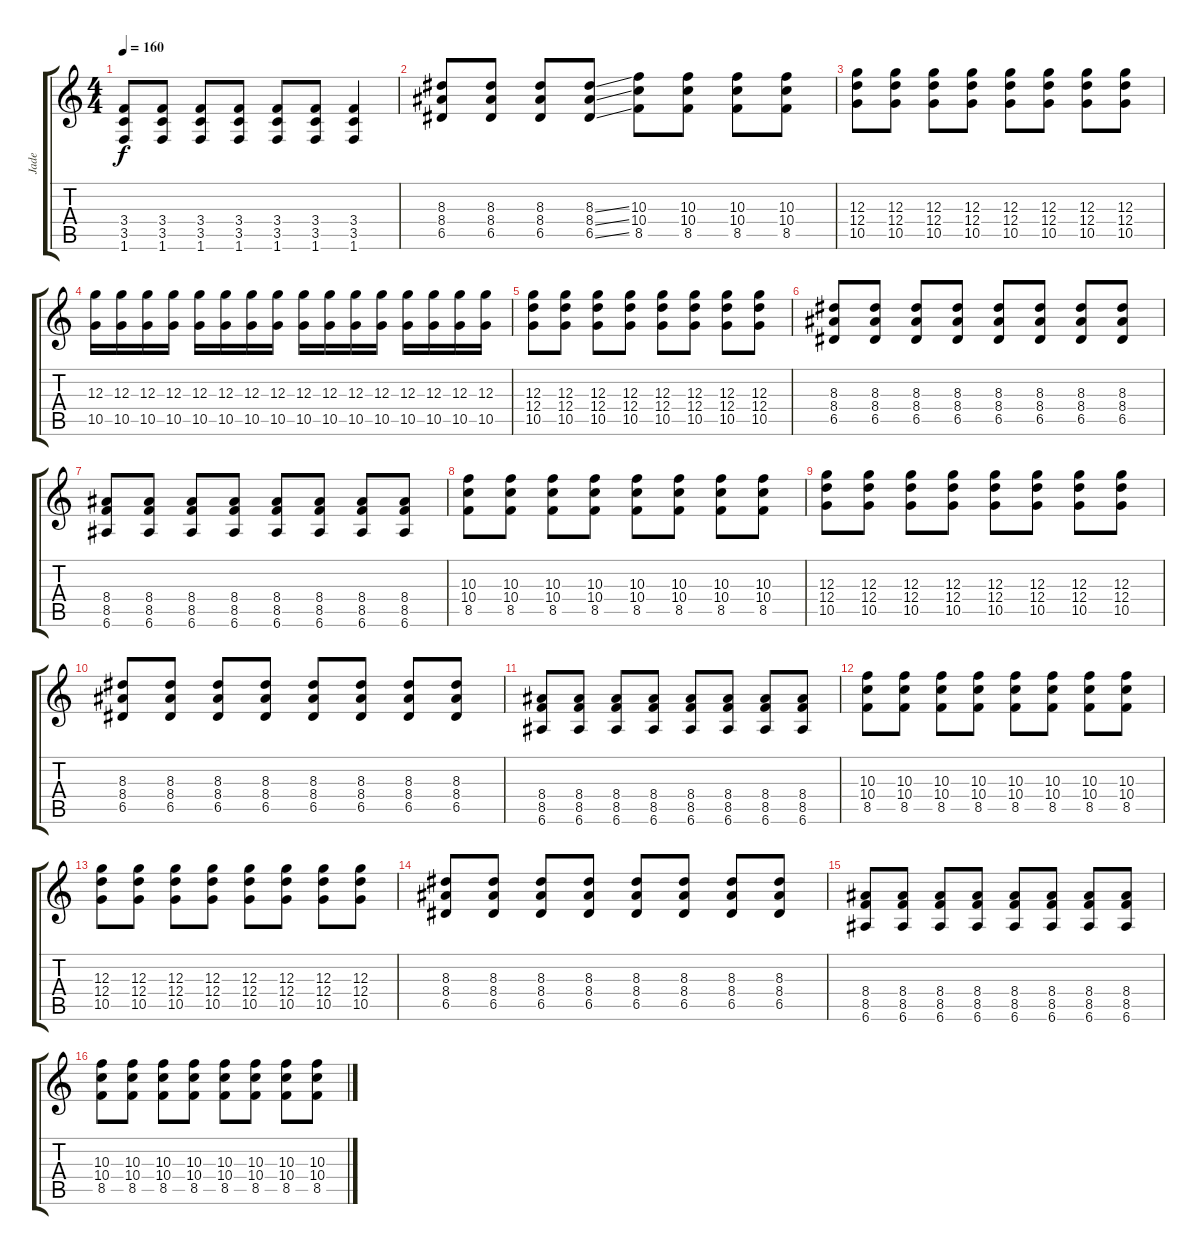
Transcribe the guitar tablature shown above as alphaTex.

\track ("Jade" "Jade") {instrument distortionguitar}
\staff {score tabs}
\tuning (E4 B3 G3 D3 A2 E2) {hide}
\ts (4 4)
\tempo 160
\clef g2
\ks c
(3.4 3.5 1.6).8{dy f} (3.4 3.5 1.6).8 (3.4 3.5 1.6).8 (3.4 3.5 1.6).8 (3.4 3.5 1.6).8 (3.4 3.5 1.6).8 (3.4 3.5 1.6).4 |
(8.3 8.4 6.5).8 (8.3 8.4 6.5).8 (8.3 8.4 6.5).8 (8.3{ss} 8.4{ss} 6.5{ss}).8 (10.3 10.4 8.5).8 (10.3 10.4 8.5).8 (10.3 10.4 8.5).8 (10.3 10.4 8.5).8 |
(12.3 12.4 10.5).8 (12.3 12.4 10.5).8 (12.3 12.4 10.5).8 (12.3 12.4 10.5).8 (12.3 12.4 10.5).8 (12.3 12.4 10.5).8 (12.3 12.4 10.5).8 (12.3 12.4 10.5).8 |
(12.3 10.5).16 (12.3 10.5).16 (12.3 10.5).16 (12.3 10.5).16 (12.3 10.5).16 (12.3 10.5).16 (12.3 10.5).16 (12.3 10.5).16 (12.3 10.5).16 (12.3 10.5).16 (12.3 10.5).16 (12.3 10.5).16 (12.3 10.5).16 (12.3 10.5).16 (12.3 10.5).16 (12.3 10.5).16 |
(12.3 12.4 10.5).8 (12.3 12.4 10.5).8 (12.3 12.4 10.5).8 (12.3 12.4 10.5).8 (12.3 12.4 10.5).8 (12.3 12.4 10.5).8 (12.3 12.4 10.5).8 (12.3 12.4 10.5).8 |
(8.3 8.4 6.5).8 (8.3 8.4 6.5).8 (8.3 8.4 6.5).8 (8.3 8.4 6.5).8 (8.3 8.4 6.5).8 (8.3 8.4 6.5).8 (8.3 8.4 6.5).8 (8.3 8.4 6.5).8 |
(8.4 8.5 6.6).8 (8.4 8.5 6.6).8 (8.4 8.5 6.6).8 (8.4 8.5 6.6).8 (8.4 8.5 6.6).8 (8.4 8.5 6.6).8 (8.4 8.5 6.6).8 (8.4 8.5 6.6).8 |
(10.3 10.4 8.5).8 (10.3 10.4 8.5).8 (10.3 10.4 8.5).8 (10.3 10.4 8.5).8 (10.3 10.4 8.5).8 (10.3 10.4 8.5).8 (10.3 10.4 8.5).8 (10.3 10.4 8.5).8 |
(12.3 12.4 10.5).8 (12.3 12.4 10.5).8 (12.3 12.4 10.5).8 (12.3 12.4 10.5).8 (12.3 12.4 10.5).8 (12.3 12.4 10.5).8 (12.3 12.4 10.5).8 (12.3 12.4 10.5).8 |
(8.3 8.4 6.5).8 (8.3 8.4 6.5).8 (8.3 8.4 6.5).8 (8.3 8.4 6.5).8 (8.3 8.4 6.5).8 (8.3 8.4 6.5).8 (8.3 8.4 6.5).8 (8.3 8.4 6.5).8 |
(8.4 8.5 6.6).8 (8.4 8.5 6.6).8 (8.4 8.5 6.6).8 (8.4 8.5 6.6).8 (8.4 8.5 6.6).8 (8.4 8.5 6.6).8 (8.4 8.5 6.6).8 (8.4 8.5 6.6).8 |
(10.3 10.4 8.5).8 (10.3 10.4 8.5).8 (10.3 10.4 8.5).8 (10.3 10.4 8.5).8 (10.3 10.4 8.5).8 (10.3 10.4 8.5).8 (10.3 10.4 8.5).8 (10.3 10.4 8.5).8 |
(12.3 12.4 10.5).8 (12.3 12.4 10.5).8 (12.3 12.4 10.5).8 (12.3 12.4 10.5).8 (12.3 12.4 10.5).8 (12.3 12.4 10.5).8 (12.3 12.4 10.5).8 (12.3 12.4 10.5).8 |
(8.3 8.4 6.5).8 (8.3 8.4 6.5).8 (8.3 8.4 6.5).8 (8.3 8.4 6.5).8 (8.3 8.4 6.5).8 (8.3 8.4 6.5).8 (8.3 8.4 6.5).8 (8.3 8.4 6.5).8 |
(8.4 8.5 6.6).8 (8.4 8.5 6.6).8 (8.4 8.5 6.6).8 (8.4 8.5 6.6).8 (8.4 8.5 6.6).8 (8.4 8.5 6.6).8 (8.4 8.5 6.6).8 (8.4 8.5 6.6).8 |
(10.3 10.4 8.5).8 (10.3 10.4 8.5).8 (10.3 10.4 8.5).8 (10.3 10.4 8.5).8 (10.3 10.4 8.5).8 (10.3 10.4 8.5).8 (10.3 10.4 8.5).8 (10.3 10.4 8.5).8
